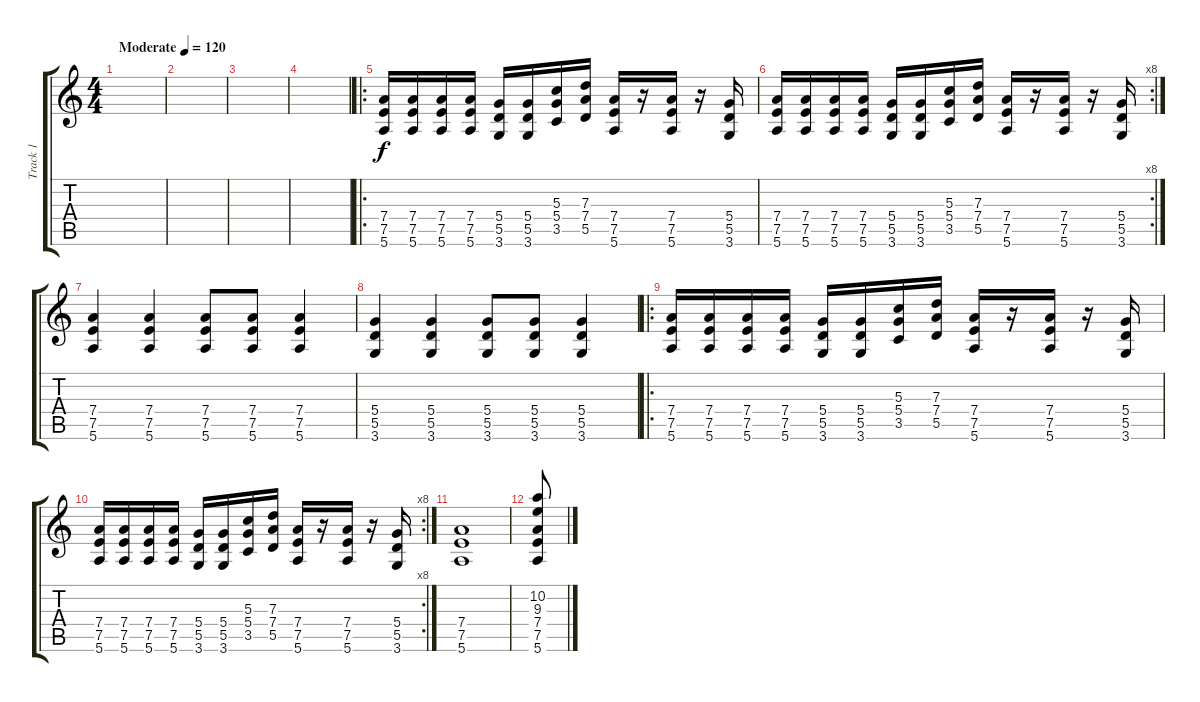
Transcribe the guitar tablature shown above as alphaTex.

\track ("Track 1" "Track 1") {instrument distortionguitar}
\staff {score tabs}
\tuning (E4 B3 G3 D3 A2 E2) {hide}
\ts (4 4)
\tempo (120 "Moderate")
\clef g2
\ks c
|
|
|
|
\ro
(7.4 7.5 5.6).16 (7.4 7.5 5.6).16 (7.4 7.5 5.6).16 (7.4 7.5 5.6).16 (5.4 5.5 3.6).16 (5.4 5.5 3.6).16 (5.3 5.4 3.5).16 (7.3 7.4 5.5).16 (7.4 7.5 5.6).16 r.16 (7.4 7.5 5.6).16 r.16 (5.4 5.5 3.6).16 |
\rc 8
(7.4 7.5 5.6).16 (7.4 7.5 5.6).16 (7.4 7.5 5.6).16 (7.4 7.5 5.6).16 (5.4 5.5 3.6).16 (5.4 5.5 3.6).16 (5.3 5.4 3.5).16 (7.3 7.4 5.5).16 (7.4 7.5 5.6).16 r.16 (7.4 7.5 5.6).16 r.16 (5.4 5.5 3.6).16 |
(7.4 7.5 5.6).4 (7.4 7.5 5.6).4 (7.4 7.5 5.6).8 (7.4 7.5 5.6).8 (7.4 7.5 5.6).4 |
(5.4 5.5 3.6).4 (5.4 5.5 3.6).4 (5.4 5.5 3.6).8 (5.4 5.5 3.6).8 (5.4 5.5 3.6).4 |
\ro
(7.4 7.5 5.6).16 (7.4 7.5 5.6).16 (7.4 7.5 5.6).16 (7.4 7.5 5.6).16 (5.4 5.5 3.6).16 (5.4 5.5 3.6).16 (5.3 5.4 3.5).16 (7.3 7.4 5.5).16 (7.4 7.5 5.6).16 r.16 (7.4 7.5 5.6).16 r.16 (5.4 5.5 3.6).16 |
\rc 8
(7.4 7.5 5.6).16 (7.4 7.5 5.6).16 (7.4 7.5 5.6).16 (7.4 7.5 5.6).16 (5.4 5.5 3.6).16 (5.4 5.5 3.6).16 (5.3 5.4 3.5).16 (7.3 7.4 5.5).16 (7.4 7.5 5.6).16 r.16 (7.4 7.5 5.6).16 r.16 (5.4 5.5 3.6).16 |
(7.4 7.5 5.6).1 |
(10.2 9.3 7.4 7.5 5.6).8
